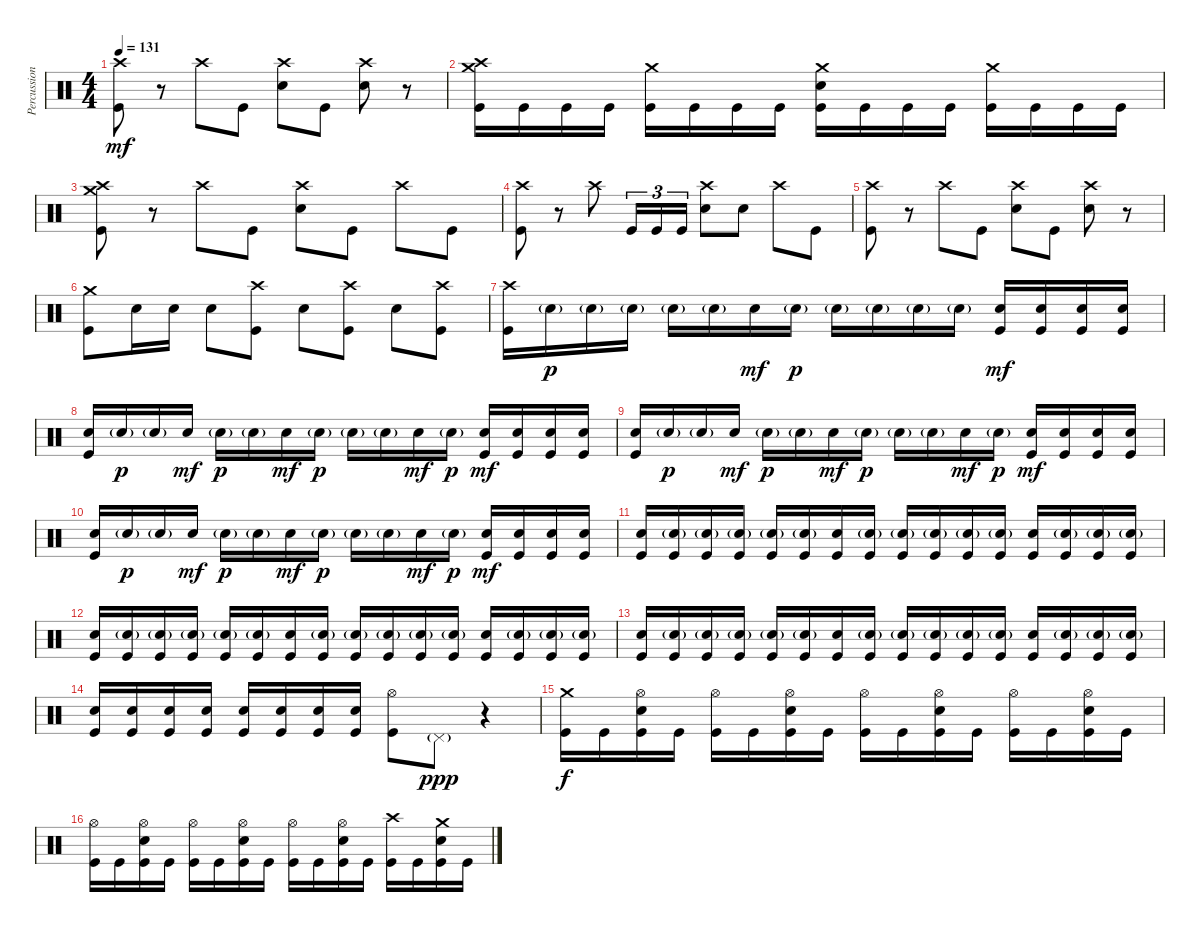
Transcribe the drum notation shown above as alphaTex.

\track ("Percussion" "Percussion") {instrument percussion}
\staff {score}
\articulation defaults
\ts (4 4)
\tempo 131
\clef neutral
\ks c
("Crash high (hit)" "Kick (hit)").8{dy mf} r.8 "Crash high (hit)".8 "Kick (hit)".8 ("Crash high (hit)" "Electric Snare (hit)").8 "Kick (hit)".8 ("Crash high (hit)" "Electric Snare (hit)").8 r.8 |
("Crash medium (hit)" "Crash high (hit)" "Kick (hit)").16 "Kick (hit)".16 "Kick (hit)".16 "Kick (hit)".16 ("Crash medium (hit)" "Kick (hit)").16 "Kick (hit)".16 "Kick (hit)".16 "Kick (hit)".16 ("Crash medium (hit)" "Electric Snare (hit)" "Kick (hit)").16 "Kick (hit)".16 "Kick (hit)".16 "Kick (hit)".16 ("Crash medium (hit)" "Kick (hit)").16 "Kick (hit)".16 "Kick (hit)".16 "Kick (hit)".16 |
("Crash medium (hit)" "Crash high (hit)" "Kick (hit)").8 r.8 "Crash high (hit)".8 "Kick (hit)".8 ("Crash high (hit)" "Electric Snare (hit)").8 "Kick (hit)".8 "Crash high (hit)".8 "Kick (hit)".8 |
("Crash high (hit)" "Kick (hit)").8 r.8 "Crash high (hit)".8 "Kick (hit)".16{tu (3 2)} "Kick (hit)".16{tu (3 2)} "Kick (hit)".16{tu (3 2)} ("Crash high (hit)" "Electric Snare (hit)").8 "Electric Snare (hit)".8 "Crash high (hit)".8 "Kick (hit)".8 |
("Crash high (hit)" "Kick (hit)").8 r.8 "Crash high (hit)".8 "Kick (hit)".8 ("Crash high (hit)" "Electric Snare (hit)").8 "Kick (hit)".8 ("Crash high (hit)" "Electric Snare (hit)").8 r.8 |
("Crash medium (hit)" "Kick (hit)").8 "Electric Snare (hit)".16 "Electric Snare (hit)".16 "Electric Snare (hit)".8 ("Crash high (hit)" "Kick (hit)").8 "Electric Snare (hit)".8 ("Crash high (hit)" "Kick (hit)").8 "Electric Snare (hit)".8 ("Crash high (hit)" "Kick (hit)").8 |
("Crash high (hit)" "Kick (hit)").16 "Electric Snare (hit)"{g}.16{dy p} "Electric Snare (hit)"{g}.16 "Electric Snare (hit)"{g}.16 "Electric Snare (hit)"{g}.16 "Electric Snare (hit)"{g}.16 "Electric Snare (hit)".16{dy mf} "Electric Snare (hit)"{g}.16{dy p} "Electric Snare (hit)"{g}.16 "Electric Snare (hit)"{g}.16 "Electric Snare (hit)"{g}.16 "Electric Snare (hit)"{g}.16 ("Electric Snare (hit)" "Kick (hit)").16{dy mf} ("Electric Snare (hit)" "Kick (hit)").16 ("Electric Snare (hit)" "Kick (hit)").16 ("Electric Snare (hit)" "Kick (hit)").16 |
("Electric Snare (hit)" "Kick (hit)").16 "Electric Snare (hit)"{g}.16{dy p} "Electric Snare (hit)"{g}.16 "Electric Snare (hit)".16{dy mf} "Electric Snare (hit)"{g}.16{dy p} "Electric Snare (hit)"{g}.16 "Electric Snare (hit)".16{dy mf} "Electric Snare (hit)"{g}.16{dy p} "Electric Snare (hit)"{g}.16 "Electric Snare (hit)"{g}.16 "Electric Snare (hit)".16{dy mf} "Electric Snare (hit)"{g}.16{dy p} ("Electric Snare (hit)" "Kick (hit)").16{dy mf} ("Electric Snare (hit)" "Kick (hit)").16 ("Electric Snare (hit)" "Kick (hit)").16 ("Electric Snare (hit)" "Kick (hit)").16 |
("Electric Snare (hit)" "Kick (hit)").16 "Electric Snare (hit)"{g}.16{dy p} "Electric Snare (hit)"{g}.16 "Electric Snare (hit)".16{dy mf} "Electric Snare (hit)"{g}.16{dy p} "Electric Snare (hit)"{g}.16 "Electric Snare (hit)".16{dy mf} "Electric Snare (hit)"{g}.16{dy p} "Electric Snare (hit)"{g}.16 "Electric Snare (hit)"{g}.16 "Electric Snare (hit)".16{dy mf} "Electric Snare (hit)"{g}.16{dy p} ("Electric Snare (hit)" "Kick (hit)").16{dy mf} ("Electric Snare (hit)" "Kick (hit)").16 ("Electric Snare (hit)" "Kick (hit)").16 ("Electric Snare (hit)" "Kick (hit)").16 |
("Electric Snare (hit)" "Kick (hit)").16 "Electric Snare (hit)"{g}.16{dy p} "Electric Snare (hit)"{g}.16 "Electric Snare (hit)".16{dy mf} "Electric Snare (hit)"{g}.16{dy p} "Electric Snare (hit)"{g}.16 "Electric Snare (hit)".16{dy mf} "Electric Snare (hit)"{g}.16{dy p} "Electric Snare (hit)"{g}.16 "Electric Snare (hit)"{g}.16 "Electric Snare (hit)".16{dy mf} "Electric Snare (hit)"{g}.16{dy p} ("Electric Snare (hit)" "Kick (hit)").16{dy mf} ("Electric Snare (hit)" "Kick (hit)").16 ("Electric Snare (hit)" "Kick (hit)").16 ("Electric Snare (hit)" "Kick (hit)").16 |
("Electric Snare (hit)" "Kick (hit)").16 ("Electric Snare (hit)"{g} "Kick (hit)").16 ("Electric Snare (hit)"{g} "Kick (hit)").16 ("Electric Snare (hit)"{g} "Kick (hit)").16 ("Electric Snare (hit)"{g} "Kick (hit)").16 ("Electric Snare (hit)"{g} "Kick (hit)").16 ("Electric Snare (hit)" "Kick (hit)").16 ("Electric Snare (hit)"{g} "Kick (hit)").16 ("Electric Snare (hit)"{g} "Kick (hit)").16 ("Electric Snare (hit)"{g} "Kick (hit)").16 ("Electric Snare (hit)"{g} "Kick (hit)").16 ("Electric Snare (hit)"{g} "Kick (hit)").16 ("Electric Snare (hit)" "Kick (hit)").16 ("Electric Snare (hit)"{g} "Kick (hit)").16 ("Electric Snare (hit)"{g} "Kick (hit)").16 ("Electric Snare (hit)"{g} "Kick (hit)").16 |
("Electric Snare (hit)" "Kick (hit)").16 ("Electric Snare (hit)"{g} "Kick (hit)").16 ("Electric Snare (hit)"{g} "Kick (hit)").16 ("Electric Snare (hit)"{g} "Kick (hit)").16 ("Electric Snare (hit)"{g} "Kick (hit)").16 ("Electric Snare (hit)"{g} "Kick (hit)").16 ("Electric Snare (hit)" "Kick (hit)").16 ("Electric Snare (hit)"{g} "Kick (hit)").16 ("Electric Snare (hit)"{g} "Kick (hit)").16 ("Electric Snare (hit)"{g} "Kick (hit)").16 ("Electric Snare (hit)"{g} "Kick (hit)").16 ("Electric Snare (hit)"{g} "Kick (hit)").16 ("Electric Snare (hit)" "Kick (hit)").16 ("Electric Snare (hit)"{g} "Kick (hit)").16 ("Electric Snare (hit)"{g} "Kick (hit)").16 ("Electric Snare (hit)"{g} "Kick (hit)").16 |
("Electric Snare (hit)" "Kick (hit)").16 ("Electric Snare (hit)"{g} "Kick (hit)").16 ("Electric Snare (hit)"{g} "Kick (hit)").16 ("Electric Snare (hit)"{g} "Kick (hit)").16 ("Electric Snare (hit)"{g} "Kick (hit)").16 ("Electric Snare (hit)"{g} "Kick (hit)").16 ("Electric Snare (hit)" "Kick (hit)").16 ("Electric Snare (hit)"{g} "Kick (hit)").16 ("Electric Snare (hit)"{g} "Kick (hit)").16 ("Electric Snare (hit)"{g} "Kick (hit)").16 ("Electric Snare (hit)"{g} "Kick (hit)").16 ("Electric Snare (hit)"{g} "Kick (hit)").16 ("Electric Snare (hit)" "Kick (hit)").16 ("Electric Snare (hit)"{g} "Kick (hit)").16 ("Electric Snare (hit)"{g} "Kick (hit)").16 ("Electric Snare (hit)"{g} "Kick (hit)").16 |
("Electric Snare (hit)" "Kick (hit)").16 ("Electric Snare (hit)" "Kick (hit)").16 ("Electric Snare (hit)" "Kick (hit)").16 ("Electric Snare (hit)" "Kick (hit)").16 ("Electric Snare (hit)" "Kick (hit)").16 ("Electric Snare (hit)" "Kick (hit)").16 ("Electric Snare (hit)" "Kick (hit)").16 ("Electric Snare (hit)" "Kick (hit)").16 ("Hi-Hat (open)" "Kick (hit)").8 "Pedal Hi-Hat (hit)"{g}.8{dy ppp} r.4 |
("Crash medium (hit)" "Kick (hit)").16{dy f} "Kick (hit)".16 ("Hi-Hat (open)" "Electric Snare (hit)" "Kick (hit)").16 "Kick (hit)".16 ("Hi-Hat (open)" "Kick (hit)").16 "Kick (hit)".16 ("Hi-Hat (open)" "Electric Snare (hit)" "Kick (hit)").16 "Kick (hit)".16 ("Hi-Hat (open)" "Kick (hit)").16 "Kick (hit)".16 ("Hi-Hat (open)" "Electric Snare (hit)" "Kick (hit)").16 "Kick (hit)".16 ("Hi-Hat (open)" "Kick (hit)").16 "Kick (hit)".16 ("Hi-Hat (open)" "Electric Snare (hit)" "Kick (hit)").16 "Kick (hit)".16 |
("Hi-Hat (open)" "Kick (hit)").16 "Kick (hit)".16 ("Hi-Hat (open)" "Electric Snare (hit)" "Kick (hit)").16 "Kick (hit)".16 ("Hi-Hat (open)" "Kick (hit)").16 "Kick (hit)".16 ("Hi-Hat (open)" "Electric Snare (hit)" "Kick (hit)").16 "Kick (hit)".16 ("Hi-Hat (open)" "Kick (hit)").16 "Kick (hit)".16 ("Hi-Hat (open)" "Electric Snare (hit)" "Kick (hit)").16 "Kick (hit)".16 ("Crash high (hit)" "Kick (hit)").16 "Kick (hit)".16 ("Crash medium (hit)" "Electric Snare (hit)" "Kick (hit)").16 "Kick (hit)".16
